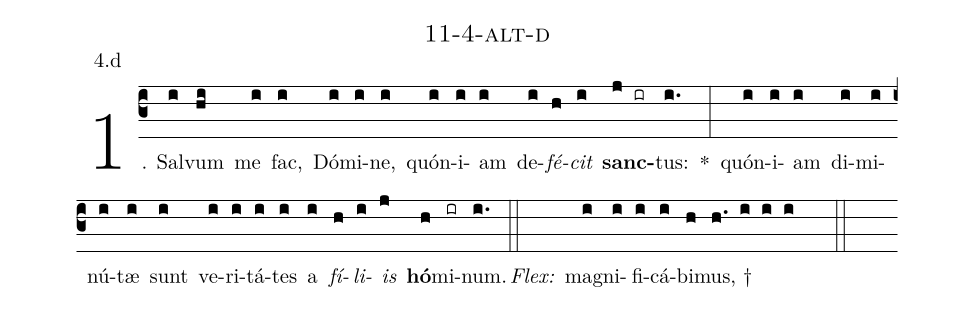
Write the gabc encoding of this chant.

name: 11-4-alt-d;
annotation: 4.d;
%%
(c3)1. Sal(i)vum(hi) me(i) fac,(i) Dó(i)mi(i)ne,(i) quón(i)i(i)am(i) de(i)<i>fé</i>(h)<i>cit</i>(i) <b>sanc</b>(j ir)tus:(i.) *(:) quón(i)i(i)am(i) di(i)mi(i)nú(i)tæ(i) sunt(i) ve(i)ri(i)tá(i)tes(i) a(i) <i>fí</i>(h)<i>li</i>(i)<i>is</i>(j) <b>hó</b>(h)mi(ir)num.(i.) (::)
<i>Flex:</i>()  ma(i)gni(i)fi(i)cá(i)bi(h)mus, †(h. i i i  ::)
